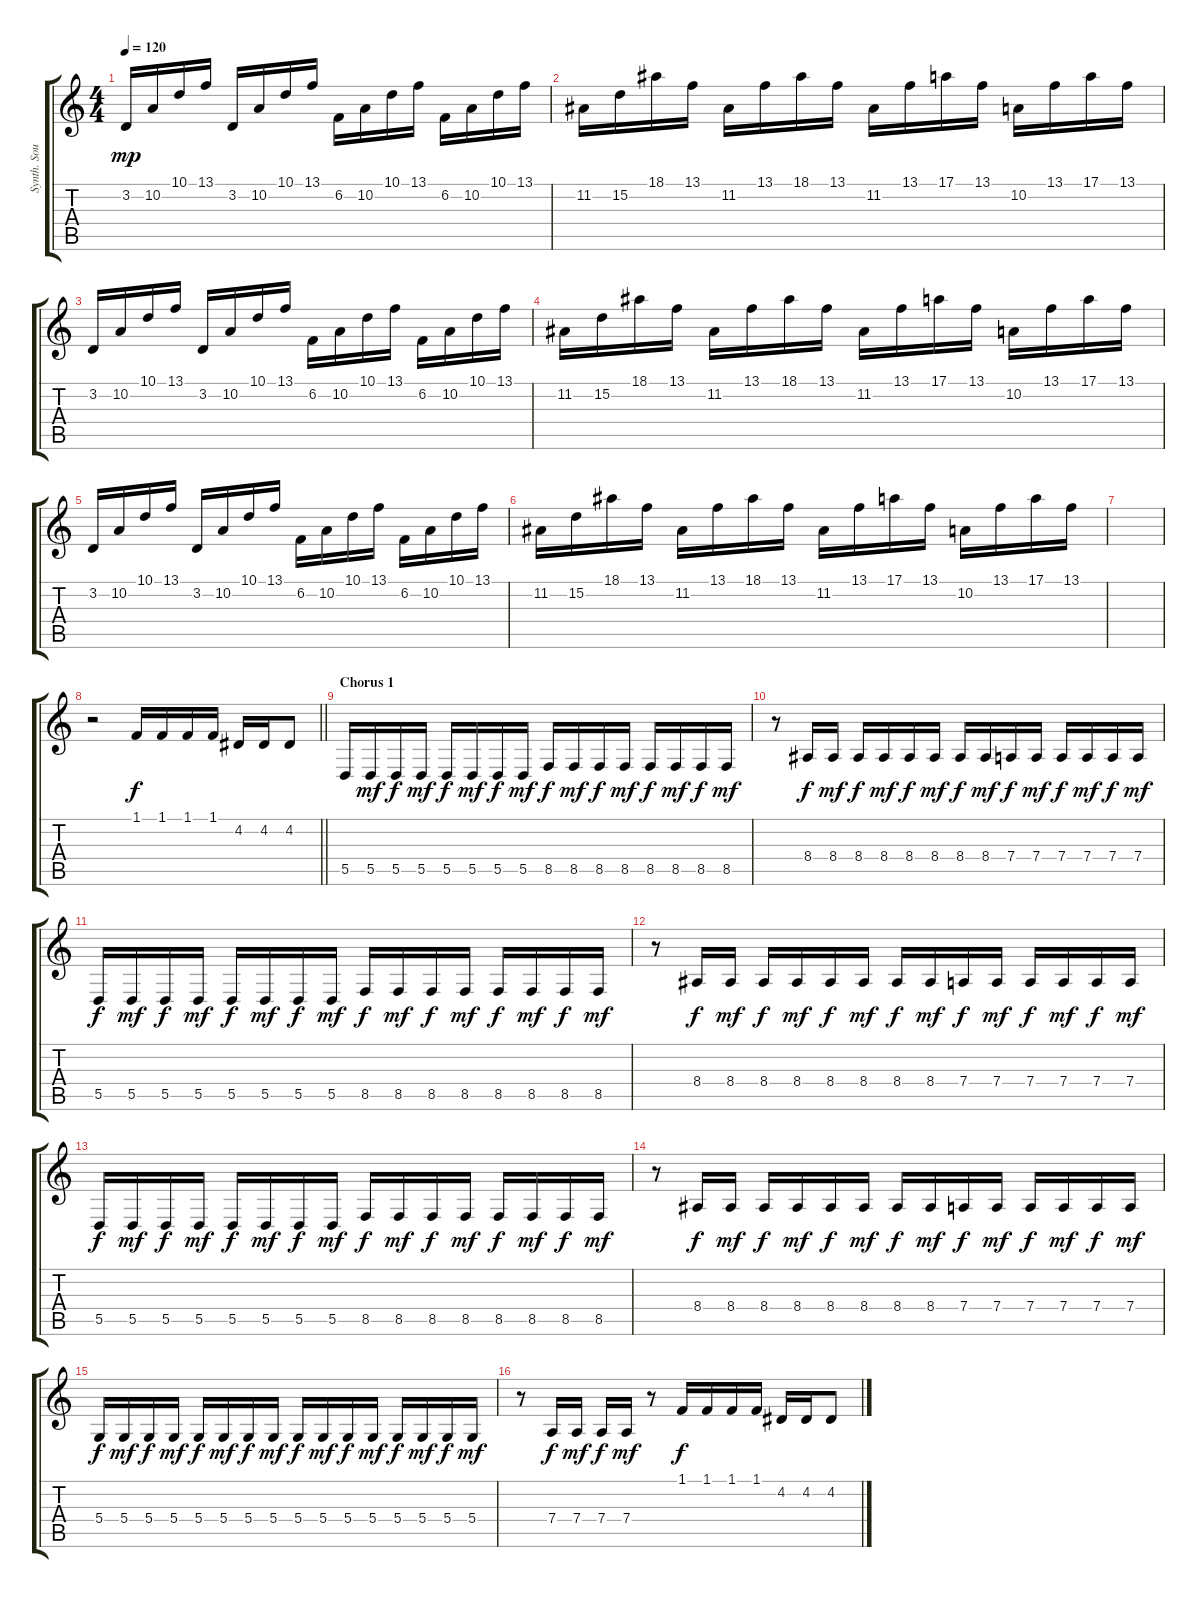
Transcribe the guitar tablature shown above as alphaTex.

\track ("Synth. Sounds 1" "Synth. Sou") {instrument lead8bassandlead}
\staff {score tabs}
\tuning (E4 B3 G3 D3 A2 E2) {hide}
\ts (4 4)
\tempo 120
\clef g2
\ks c
3.2.16{dy mp} 10.2.16 10.1.16 13.1.16 3.2.16 10.2.16 10.1.16 13.1.16 6.2.16 10.2.16 10.1.16 13.1.16 6.2.16 10.2.16 10.1.16 13.1.16 |
11.2.16 15.2.16 18.1.16 13.1.16 11.2.16 13.1.16 18.1.16 13.1.16 11.2.16 13.1.16 17.1.16 13.1.16 10.2.16 13.1.16 17.1.16 13.1.16 |
3.2.16 10.2.16 10.1.16 13.1.16 3.2.16 10.2.16 10.1.16 13.1.16 6.2.16 10.2.16 10.1.16 13.1.16 6.2.16 10.2.16 10.1.16 13.1.16 |
11.2.16 15.2.16 18.1.16 13.1.16 11.2.16 13.1.16 18.1.16 13.1.16 11.2.16 13.1.16 17.1.16 13.1.16 10.2.16 13.1.16 17.1.16 13.1.16 |
3.2.16 10.2.16 10.1.16 13.1.16 3.2.16 10.2.16 10.1.16 13.1.16 6.2.16 10.2.16 10.1.16 13.1.16 6.2.16 10.2.16 10.1.16 13.1.16 |
11.2.16 15.2.16 18.1.16 13.1.16 11.2.16 13.1.16 18.1.16 13.1.16 11.2.16 13.1.16 17.1.16 13.1.16 10.2.16 13.1.16 17.1.16 13.1.16 |
|
\barLineRight lightlight
r.2 1.1.16{dy f} 1.1.16 1.1.16 1.1.16 4.2.16 4.2.16 4.2.8 |
\section ("" "Chorus 1")
5.5.16 5.5.16{dy mf} 5.5.16{dy f} 5.5.16{dy mf} 5.5.16{dy f} 5.5.16{dy mf} 5.5.16{dy f} 5.5.16{dy mf} 8.5.16{dy f} 8.5.16{dy mf} 8.5.16{dy f} 8.5.16{dy mf} 8.5.16{dy f} 8.5.16{dy mf} 8.5.16{dy f} 8.5.16{dy mf} |
r.8 8.4.16{dy f} 8.4.16{dy mf} 8.4.16{dy f} 8.4.16{dy mf} 8.4.16{dy f} 8.4.16{dy mf} 8.4.16{dy f} 8.4.16{dy mf} 7.4.16{dy f} 7.4.16{dy mf} 7.4.16{dy f} 7.4.16{dy mf} 7.4.16{dy f} 7.4.16{dy mf} |
5.5.16{dy f} 5.5.16{dy mf} 5.5.16{dy f} 5.5.16{dy mf} 5.5.16{dy f} 5.5.16{dy mf} 5.5.16{dy f} 5.5.16{dy mf} 8.5.16{dy f} 8.5.16{dy mf} 8.5.16{dy f} 8.5.16{dy mf} 8.5.16{dy f} 8.5.16{dy mf} 8.5.16{dy f} 8.5.16{dy mf} |
r.8 8.4.16{dy f} 8.4.16{dy mf} 8.4.16{dy f} 8.4.16{dy mf} 8.4.16{dy f} 8.4.16{dy mf} 8.4.16{dy f} 8.4.16{dy mf} 7.4.16{dy f} 7.4.16{dy mf} 7.4.16{dy f} 7.4.16{dy mf} 7.4.16{dy f} 7.4.16{dy mf} |
5.5.16{dy f} 5.5.16{dy mf} 5.5.16{dy f} 5.5.16{dy mf} 5.5.16{dy f} 5.5.16{dy mf} 5.5.16{dy f} 5.5.16{dy mf} 8.5.16{dy f} 8.5.16{dy mf} 8.5.16{dy f} 8.5.16{dy mf} 8.5.16{dy f} 8.5.16{dy mf} 8.5.16{dy f} 8.5.16{dy mf} |
r.8 8.4.16{dy f} 8.4.16{dy mf} 8.4.16{dy f} 8.4.16{dy mf} 8.4.16{dy f} 8.4.16{dy mf} 8.4.16{dy f} 8.4.16{dy mf} 7.4.16{dy f} 7.4.16{dy mf} 7.4.16{dy f} 7.4.16{dy mf} 7.4.16{dy f} 7.4.16{dy mf} |
5.4.16{dy f} 5.4.16{dy mf} 5.4.16{dy f} 5.4.16{dy mf} 5.4.16{dy f} 5.4.16{dy mf} 5.4.16{dy f} 5.4.16{dy mf} 5.4.16{dy f} 5.4.16{dy mf} 5.4.16{dy f} 5.4.16{dy mf} 5.4.16{dy f} 5.4.16{dy mf} 5.4.16{dy f} 5.4.16{dy mf} |
r.8 7.4.16{dy f} 7.4.16{dy mf} 7.4.16{dy f} 7.4.16{dy mf} r.8 1.1.16{dy f} 1.1.16 1.1.16 1.1.16 4.2.16 4.2.16 4.2.8
